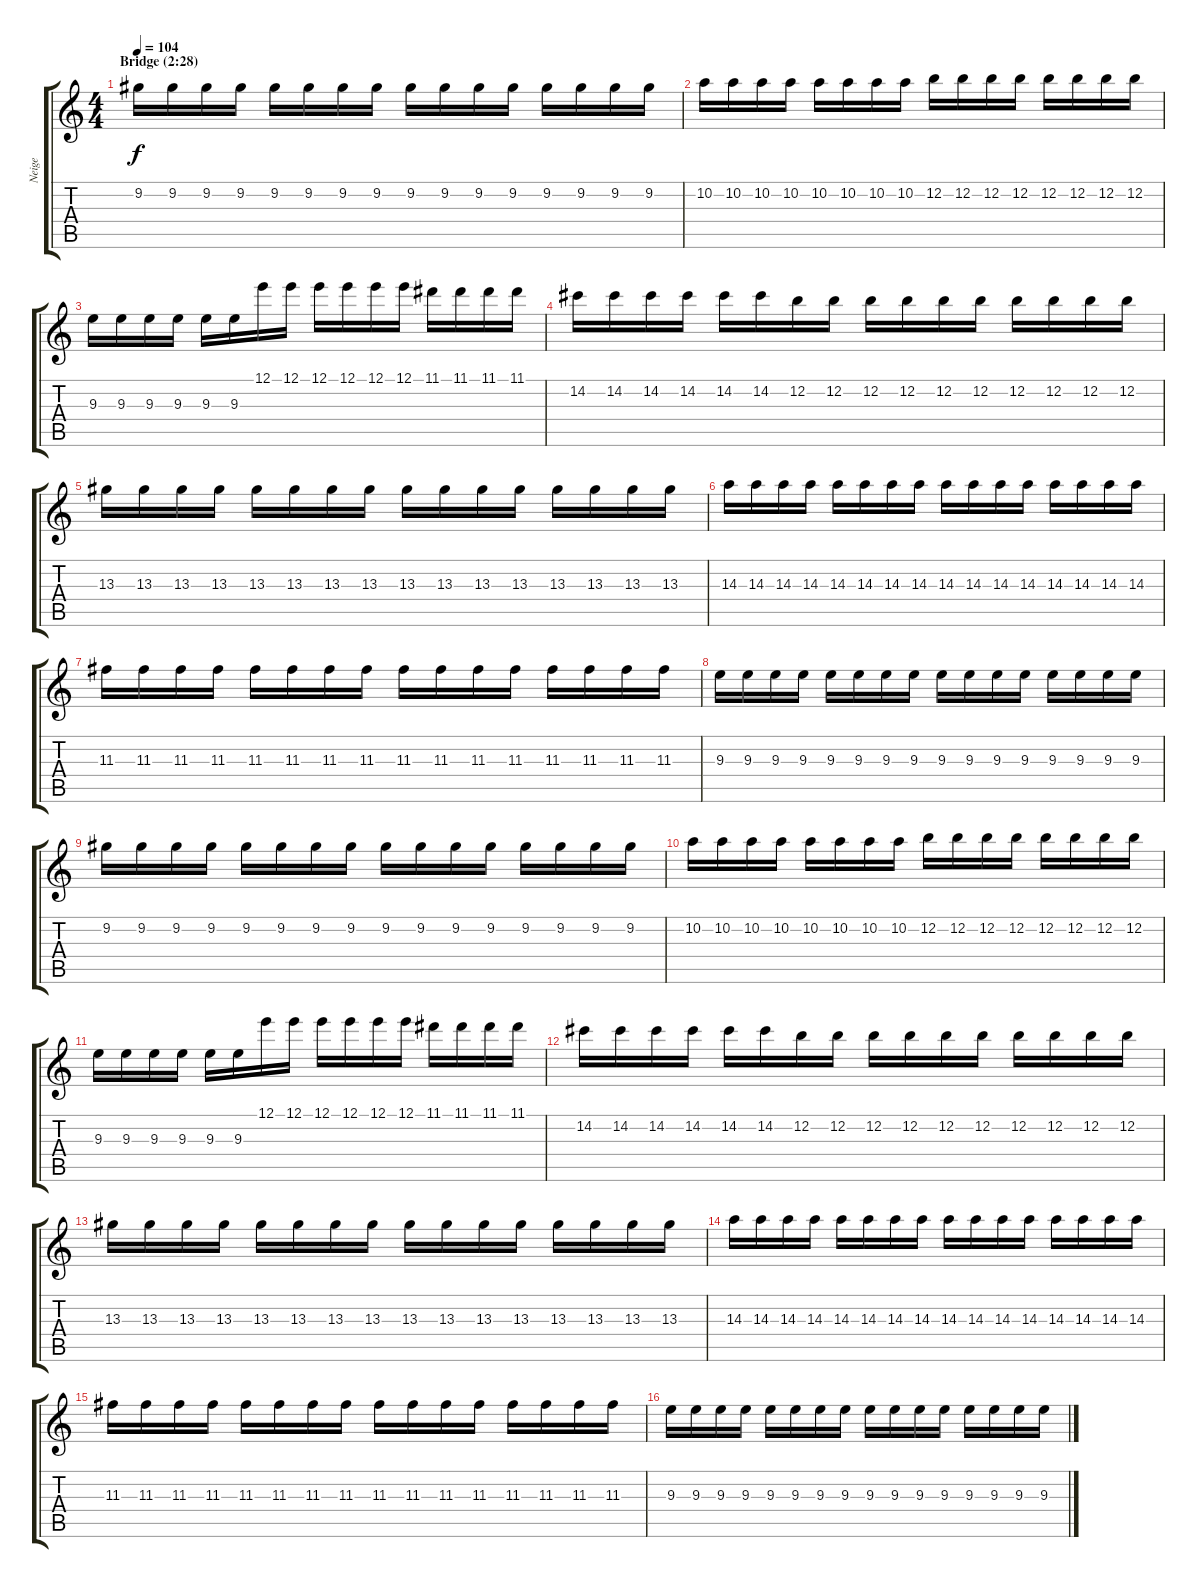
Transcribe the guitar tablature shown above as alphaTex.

\track ("Neige" "Neige") {instrument acousticguitarsteel}
\staff {score tabs}
\tuning (E4 B3 G3 D3 A2 E2) {hide}
\ts (4 4)
\section ("" "Bridge (2:28)")
\tempo 104
\clef g2
\ks c
9.2.16{dy f instrument distortionguitar} 9.2.16 9.2.16 9.2.16 9.2.16 9.2.16 9.2.16 9.2.16 9.2.16 9.2.16 9.2.16 9.2.16 9.2.16 9.2.16 9.2.16 9.2.16 |
10.2.16 10.2.16 10.2.16 10.2.16 10.2.16 10.2.16 10.2.16 10.2.16 12.2.16 12.2.16 12.2.16 12.2.16 12.2.16 12.2.16 12.2.16 12.2.16 |
9.3.16 9.3.16 9.3.16 9.3.16 9.3.16 9.3.16 12.1.16 12.1.16 12.1.16 12.1.16 12.1.16 12.1.16 11.1.16 11.1.16 11.1.16 11.1.16 |
14.2.16 14.2.16 14.2.16 14.2.16 14.2.16 14.2.16 12.2.16 12.2.16 12.2.16 12.2.16 12.2.16 12.2.16 12.2.16 12.2.16 12.2.16 12.2.16 |
13.3.16 13.3.16 13.3.16 13.3.16 13.3.16 13.3.16 13.3.16 13.3.16 13.3.16 13.3.16 13.3.16 13.3.16 13.3.16 13.3.16 13.3.16 13.3.16 |
14.3.16 14.3.16 14.3.16 14.3.16 14.3.16 14.3.16 14.3.16 14.3.16 14.3.16 14.3.16 14.3.16 14.3.16 14.3.16 14.3.16 14.3.16 14.3.16 |
11.3.16 11.3.16 11.3.16 11.3.16 11.3.16 11.3.16 11.3.16 11.3.16 11.3.16 11.3.16 11.3.16 11.3.16 11.3.16 11.3.16 11.3.16 11.3.16 |
9.3.16 9.3.16 9.3.16 9.3.16 9.3.16 9.3.16 9.3.16 9.3.16 9.3.16 9.3.16 9.3.16 9.3.16 9.3.16 9.3.16 9.3.16 9.3.16 |
9.2.16 9.2.16 9.2.16 9.2.16 9.2.16 9.2.16 9.2.16 9.2.16 9.2.16 9.2.16 9.2.16 9.2.16 9.2.16 9.2.16 9.2.16 9.2.16 |
10.2.16 10.2.16 10.2.16 10.2.16 10.2.16 10.2.16 10.2.16 10.2.16 12.2.16 12.2.16 12.2.16 12.2.16 12.2.16 12.2.16 12.2.16 12.2.16 |
9.3.16 9.3.16 9.3.16 9.3.16 9.3.16 9.3.16 12.1.16 12.1.16 12.1.16 12.1.16 12.1.16 12.1.16 11.1.16 11.1.16 11.1.16 11.1.16 |
14.2.16 14.2.16 14.2.16 14.2.16 14.2.16 14.2.16 12.2.16 12.2.16 12.2.16 12.2.16 12.2.16 12.2.16 12.2.16 12.2.16 12.2.16 12.2.16 |
13.3.16 13.3.16 13.3.16 13.3.16 13.3.16 13.3.16 13.3.16 13.3.16 13.3.16 13.3.16 13.3.16 13.3.16 13.3.16 13.3.16 13.3.16 13.3.16 |
14.3.16 14.3.16 14.3.16 14.3.16 14.3.16 14.3.16 14.3.16 14.3.16 14.3.16 14.3.16 14.3.16 14.3.16 14.3.16 14.3.16 14.3.16 14.3.16 |
11.3.16 11.3.16 11.3.16 11.3.16 11.3.16 11.3.16 11.3.16 11.3.16 11.3.16 11.3.16 11.3.16 11.3.16 11.3.16 11.3.16 11.3.16 11.3.16 |
9.3.16 9.3.16 9.3.16 9.3.16 9.3.16 9.3.16 9.3.16 9.3.16 9.3.16 9.3.16 9.3.16 9.3.16 9.3.16 9.3.16 9.3.16 9.3.16
